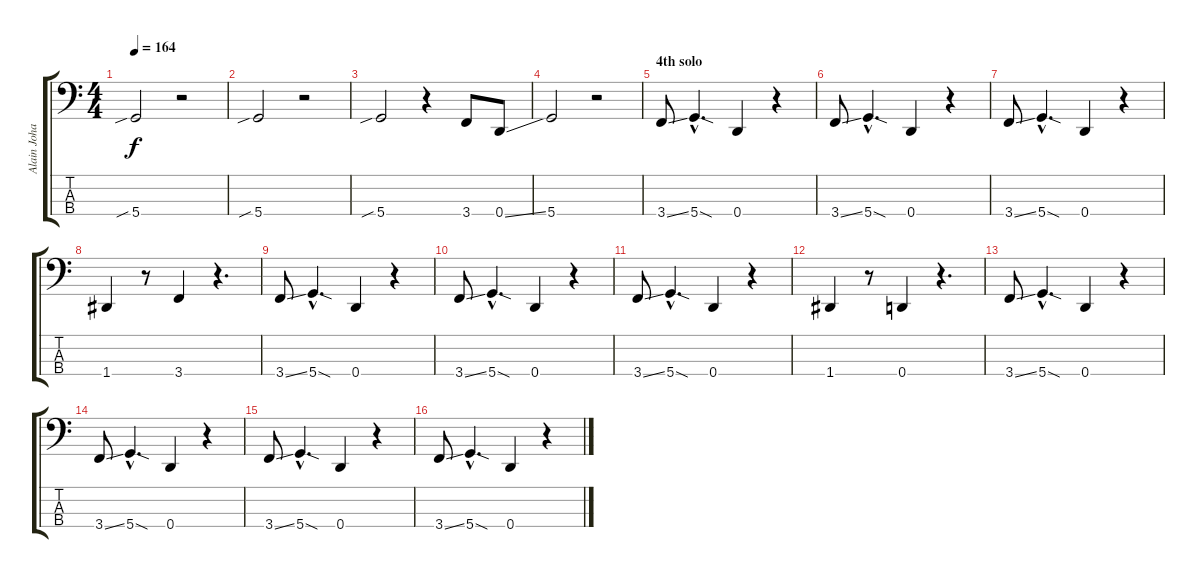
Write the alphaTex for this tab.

\track ("Alain Johannes - bass" "Alain Joha") {instrument electricbasspick}
\staff {score tabs}
\tuning (G2 D2 A1 D1) {hide}
\ts (4 4)
\tempo 164
\clef f4
\ks c
5.4{sib}.2{dy f} r.2 |
5.4{sib}.2 r.2 |
5.4{sib}.2 r.4 3.4.8 0.4{ss}.8 |
5.4.2 r.2 |
\section ("" "4th solo")
3.4{ss}.8 5.4{sod hac}.4{d} 0.4.4 r.4 |
3.4{ss}.8 5.4{sod hac}.4{d} 0.4.4 r.4 |
3.4{ss}.8 5.4{sod hac}.4{d} 0.4.4 r.4 |
1.4.4 r.8 3.4.4 r.4{d} |
3.4{ss}.8 5.4{sod hac}.4{d} 0.4.4 r.4 |
3.4{ss}.8 5.4{sod hac}.4{d} 0.4.4 r.4 |
3.4{ss}.8 5.4{sod hac}.4{d} 0.4.4 r.4 |
1.4.4 r.8 0.4.4 r.4{d} |
3.4{ss}.8 5.4{sod hac}.4{d} 0.4.4 r.4 |
3.4{ss}.8 5.4{sod hac}.4{d} 0.4.4 r.4 |
3.4{ss}.8 5.4{sod hac}.4{d} 0.4.4 r.4 |
3.4{ss}.8 5.4{sod hac}.4{d} 0.4.4 r.4
